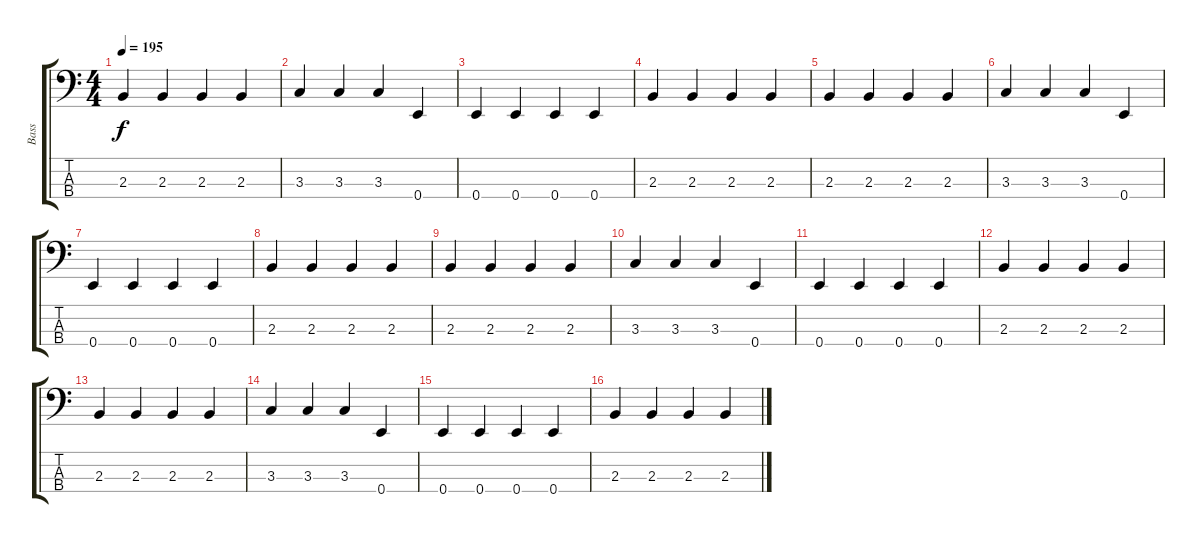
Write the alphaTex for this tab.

\track ("Bass" "Bass") {instrument electricbassfinger}
\staff {score tabs}
\tuning (G2 D2 A1 E1) {hide}
\ts (4 4)
\tempo 195
\clef f4
\ks c
2.3.4{dy f} 2.3.4 2.3.4 2.3.4 |
3.3.4 3.3.4 3.3.4 0.4.4 |
0.4.4 0.4.4 0.4.4 0.4.4 |
2.3.4 2.3.4 2.3.4 2.3.4 |
2.3.4 2.3.4 2.3.4 2.3.4 |
3.3.4 3.3.4 3.3.4 0.4.4 |
0.4.4 0.4.4 0.4.4 0.4.4 |
2.3.4 2.3.4 2.3.4 2.3.4 |
2.3.4 2.3.4 2.3.4 2.3.4 |
3.3.4 3.3.4 3.3.4 0.4.4 |
0.4.4 0.4.4 0.4.4 0.4.4 |
2.3.4 2.3.4 2.3.4 2.3.4 |
2.3.4 2.3.4 2.3.4 2.3.4 |
3.3.4 3.3.4 3.3.4 0.4.4 |
0.4.4 0.4.4 0.4.4 0.4.4 |
2.3.4 2.3.4 2.3.4 2.3.4
